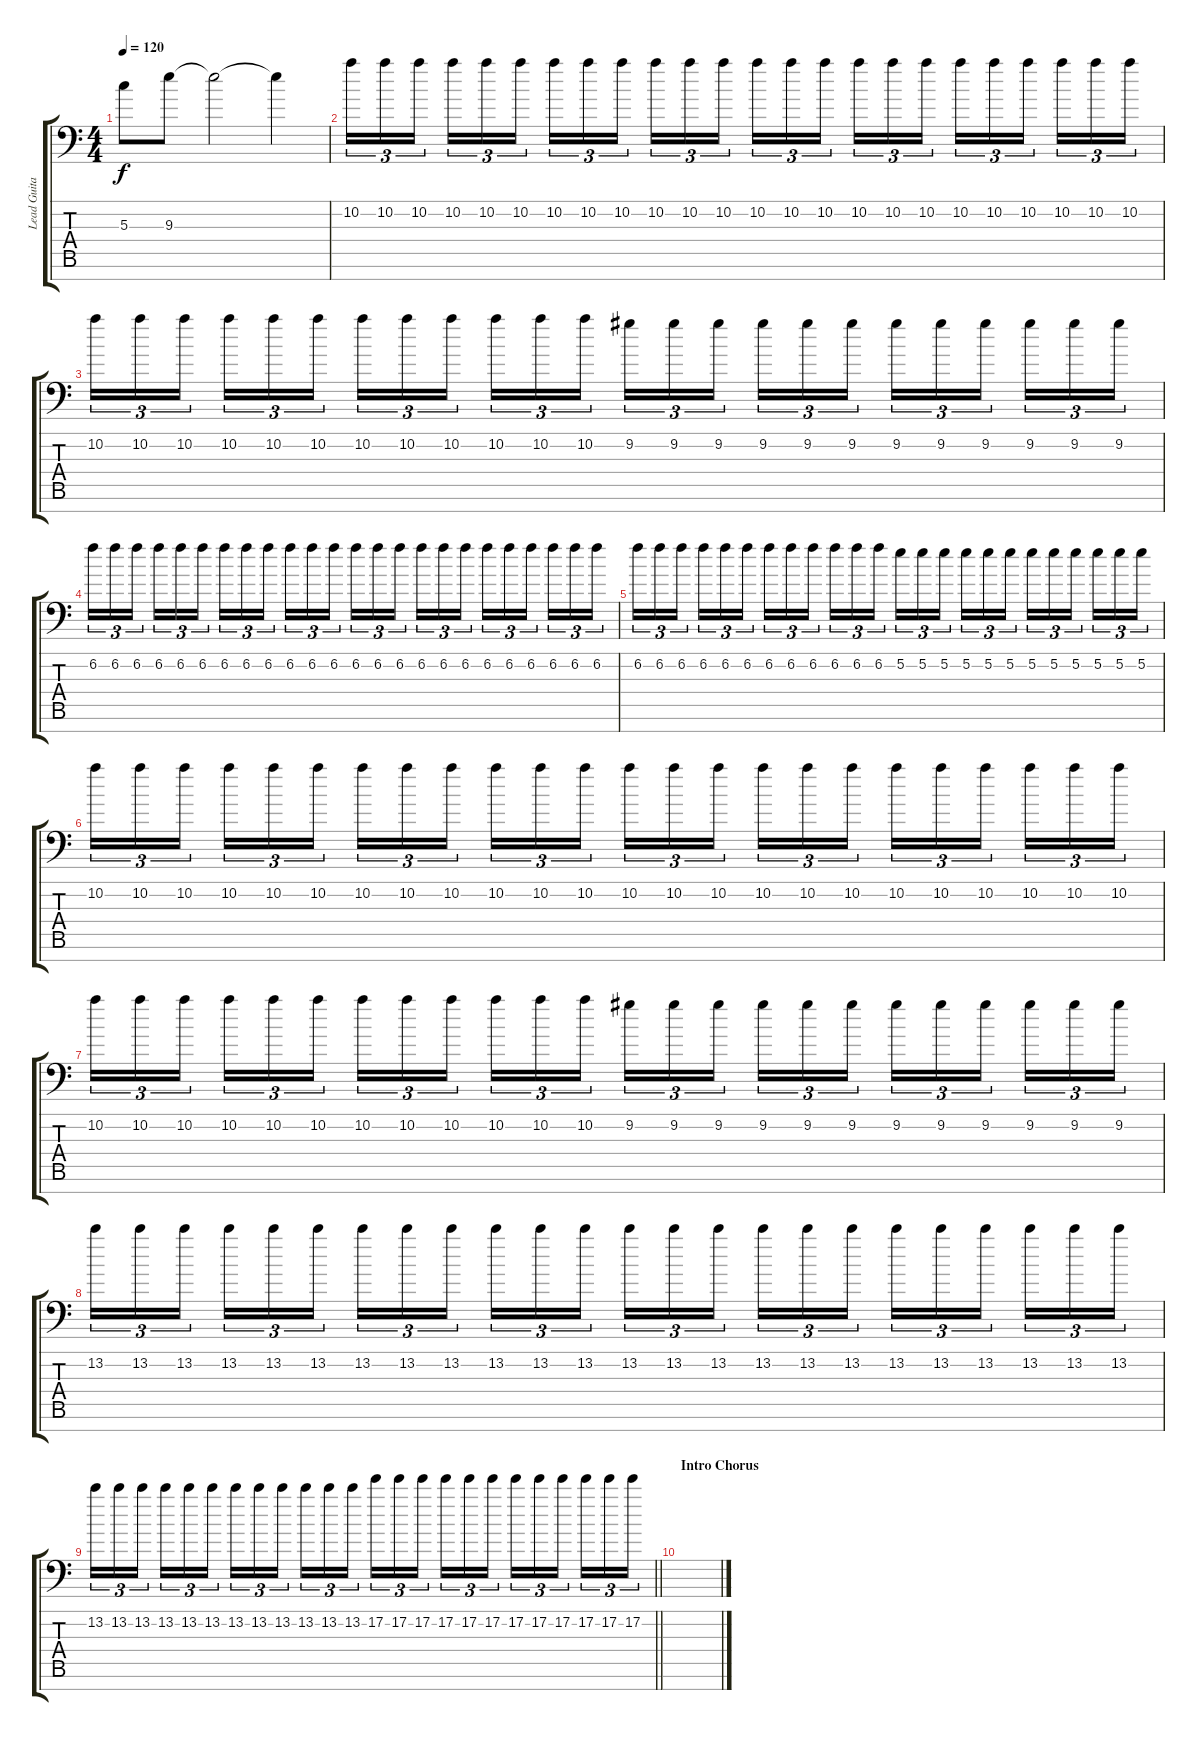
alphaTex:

\track ("Lead Guitar" "Lead Guita") {instrument overdrivenguitar}
\staff {score tabs}
\tuning (E4 B3 G3 D3 A2 E2 A1) {hide}
\ts (4 4)
\tempo 120
\clef f4
\ks c
5.3{t}.8{dy f} 9.3.8 9.3{t}.2 9.3{t}.4 |
10.2.16{tu (3 2)} 10.2.16{tu (3 2)} 10.2.16{tu (3 2) beam splitsecondary} 10.2.16{tu (3 2)} 10.2.16{tu (3 2)} 10.2.16{tu (3 2)} 10.2.16{tu (3 2)} 10.2.16{tu (3 2)} 10.2.16{tu (3 2) beam splitsecondary} 10.2.16{tu (3 2)} 10.2.16{tu (3 2)} 10.2.16{tu (3 2)} 10.2.16{tu (3 2)} 10.2.16{tu (3 2)} 10.2.16{tu (3 2) beam splitsecondary} 10.2.16{tu (3 2)} 10.2.16{tu (3 2)} 10.2.16{tu (3 2)} 10.2.16{tu (3 2)} 10.2.16{tu (3 2)} 10.2.16{tu (3 2) beam splitsecondary} 10.2.16{tu (3 2)} 10.2.16{tu (3 2)} 10.2.16{tu (3 2)} |
10.2.16{tu (3 2)} 10.2.16{tu (3 2)} 10.2.16{tu (3 2) beam splitsecondary} 10.2.16{tu (3 2)} 10.2.16{tu (3 2)} 10.2.16{tu (3 2)} 10.2.16{tu (3 2)} 10.2.16{tu (3 2)} 10.2.16{tu (3 2) beam splitsecondary} 10.2.16{tu (3 2)} 10.2.16{tu (3 2)} 10.2.16{tu (3 2)} 9.2.16{tu (3 2)} 9.2.16{tu (3 2)} 9.2.16{tu (3 2) beam splitsecondary} 9.2.16{tu (3 2)} 9.2.16{tu (3 2)} 9.2.16{tu (3 2)} 9.2.16{tu (3 2)} 9.2.16{tu (3 2)} 9.2.16{tu (3 2) beam splitsecondary} 9.2.16{tu (3 2)} 9.2.16{tu (3 2)} 9.2.16{tu (3 2)} |
6.2.16{tu (3 2)} 6.2.16{tu (3 2)} 6.2.16{tu (3 2) beam splitsecondary} 6.2.16{tu (3 2)} 6.2.16{tu (3 2)} 6.2.16{tu (3 2)} 6.2.16{tu (3 2)} 6.2.16{tu (3 2)} 6.2.16{tu (3 2) beam splitsecondary} 6.2.16{tu (3 2)} 6.2.16{tu (3 2)} 6.2.16{tu (3 2)} 6.2.16{tu (3 2)} 6.2.16{tu (3 2)} 6.2.16{tu (3 2) beam splitsecondary} 6.2.16{tu (3 2)} 6.2.16{tu (3 2)} 6.2.16{tu (3 2)} 6.2.16{tu (3 2)} 6.2.16{tu (3 2)} 6.2.16{tu (3 2) beam splitsecondary} 6.2.16{tu (3 2)} 6.2.16{tu (3 2)} 6.2.16{tu (3 2)} |
6.2.16{tu (3 2)} 6.2.16{tu (3 2)} 6.2.16{tu (3 2) beam splitsecondary} 6.2.16{tu (3 2)} 6.2.16{tu (3 2)} 6.2.16{tu (3 2)} 6.2.16{tu (3 2)} 6.2.16{tu (3 2)} 6.2.16{tu (3 2) beam splitsecondary} 6.2.16{tu (3 2)} 6.2.16{tu (3 2)} 6.2.16{tu (3 2)} 5.2.16{tu (3 2)} 5.2.16{tu (3 2)} 5.2.16{tu (3 2) beam splitsecondary} 5.2.16{tu (3 2)} 5.2.16{tu (3 2)} 5.2.16{tu (3 2)} 5.2.16{tu (3 2)} 5.2.16{tu (3 2)} 5.2.16{tu (3 2) beam splitsecondary} 5.2.16{tu (3 2)} 5.2.16{tu (3 2)} 5.2.16{tu (3 2)} |
10.2.16{tu (3 2)} 10.2.16{tu (3 2)} 10.2.16{tu (3 2) beam splitsecondary} 10.2.16{tu (3 2)} 10.2.16{tu (3 2)} 10.2.16{tu (3 2)} 10.2.16{tu (3 2)} 10.2.16{tu (3 2)} 10.2.16{tu (3 2) beam splitsecondary} 10.2.16{tu (3 2)} 10.2.16{tu (3 2)} 10.2.16{tu (3 2)} 10.2.16{tu (3 2)} 10.2.16{tu (3 2)} 10.2.16{tu (3 2) beam splitsecondary} 10.2.16{tu (3 2)} 10.2.16{tu (3 2)} 10.2.16{tu (3 2)} 10.2.16{tu (3 2)} 10.2.16{tu (3 2)} 10.2.16{tu (3 2) beam splitsecondary} 10.2.16{tu (3 2)} 10.2.16{tu (3 2)} 10.2.16{tu (3 2)} |
10.2.16{tu (3 2)} 10.2.16{tu (3 2)} 10.2.16{tu (3 2) beam splitsecondary} 10.2.16{tu (3 2)} 10.2.16{tu (3 2)} 10.2.16{tu (3 2)} 10.2.16{tu (3 2)} 10.2.16{tu (3 2)} 10.2.16{tu (3 2) beam splitsecondary} 10.2.16{tu (3 2)} 10.2.16{tu (3 2)} 10.2.16{tu (3 2)} 9.2.16{tu (3 2)} 9.2.16{tu (3 2)} 9.2.16{tu (3 2) beam splitsecondary} 9.2.16{tu (3 2)} 9.2.16{tu (3 2)} 9.2.16{tu (3 2)} 9.2.16{tu (3 2)} 9.2.16{tu (3 2)} 9.2.16{tu (3 2) beam splitsecondary} 9.2.16{tu (3 2)} 9.2.16{tu (3 2)} 9.2.16{tu (3 2)} |
13.2.16{tu (3 2)} 13.2.16{tu (3 2)} 13.2.16{tu (3 2) beam splitsecondary} 13.2.16{tu (3 2)} 13.2.16{tu (3 2)} 13.2.16{tu (3 2)} 13.2.16{tu (3 2)} 13.2.16{tu (3 2)} 13.2.16{tu (3 2) beam splitsecondary} 13.2.16{tu (3 2)} 13.2.16{tu (3 2)} 13.2.16{tu (3 2)} 13.2.16{tu (3 2)} 13.2.16{tu (3 2)} 13.2.16{tu (3 2) beam splitsecondary} 13.2.16{tu (3 2)} 13.2.16{tu (3 2)} 13.2.16{tu (3 2)} 13.2.16{tu (3 2)} 13.2.16{tu (3 2)} 13.2.16{tu (3 2) beam splitsecondary} 13.2.16{tu (3 2)} 13.2.16{tu (3 2)} 13.2.16{tu (3 2)} |
\barLineRight lightlight
13.2.16{tu (3 2)} 13.2.16{tu (3 2)} 13.2.16{tu (3 2) beam splitsecondary} 13.2.16{tu (3 2)} 13.2.16{tu (3 2)} 13.2.16{tu (3 2)} 13.2.16{tu (3 2)} 13.2.16{tu (3 2)} 13.2.16{tu (3 2) beam splitsecondary} 13.2.16{tu (3 2)} 13.2.16{tu (3 2)} 13.2.16{tu (3 2)} 17.2.16{tu (3 2)} 17.2.16{tu (3 2)} 17.2.16{tu (3 2) beam splitsecondary} 17.2.16{tu (3 2)} 17.2.16{tu (3 2)} 17.2.16{tu (3 2)} 17.2.16{tu (3 2)} 17.2.16{tu (3 2)} 17.2.16{tu (3 2) beam splitsecondary} 17.2.16{tu (3 2)} 17.2.16{tu (3 2)} 17.2.16{tu (3 2)} |
\section ("" "Intro Chorus")
